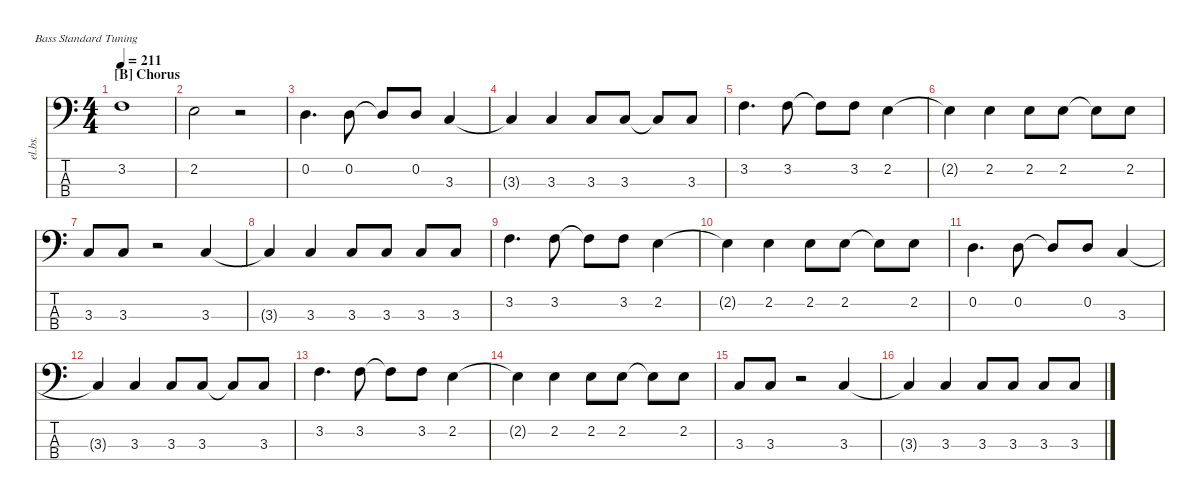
\defaultSystemsLayout 4
\hideDynamics
\bracketExtendMode nobrackets
\track ("Bass" "el.bs.") {instrument electricbassfinger}
\staff {score tabs}
\tuning (G2 D2 A1 E1)
\ts (4 4)
\section ("B" "Chorus")
\tempo 211
\clef f4
\ks c
3.2.1{dy ff beam Down} |
2.2.2{dy f beam Down} r.2{beam Down} |
0.2.4{d dy ff beam Down} 0.2.8{beam Down} 0.2{t}.8{beam Up} 0.2.8{beam Up} 3.3.4{beam Up} |
3.3{t}.4{beam Up} 3.3.4{beam Up} 3.3.8{beam Up} 3.3.8{beam Up} 3.3{t}.8{beam Up} 3.3.8{beam Up} |
3.2.4{d beam Down} 3.2.8{beam Down} 3.2{t}.8{beam Down} 3.2.8{beam Down} 2.2.4{beam Down} |
2.2{t}.4{beam Down} 2.2.4{beam Down} 2.2.8{beam Down} 2.2.8{beam Down} 2.2{t}.8{beam Down} 2.2.8{beam Down} |
3.3.8{beam Up} 3.3.8{beam Up} r.2{beam Down} 3.3.4{beam Up} |
3.3{t}.4{beam Up} 3.3.4{beam Up} 3.3.8{beam Up} 3.3.8{beam Up} 3.3.8{beam Up} 3.3.8{beam Up} |
3.2.4{d beam Down} 3.2.8{beam Down} 3.2{t}.8{beam Down} 3.2.8{beam Down} 2.2.4{beam Down} |
2.2{t}.4{beam Down} 2.2.4{beam Down} 2.2.8{beam Down} 2.2.8{beam Down} 2.2{t}.8{beam Down} 2.2.8{beam Down} |
0.2.4{d beam Down} 0.2.8{beam Down} 0.2{t}.8{beam Up} 0.2.8{beam Up} 3.3.4{beam Up} |
3.3{t}.4{beam Up} 3.3.4{beam Up} 3.3.8{beam Up} 3.3.8{beam Up} 3.3{t}.8{beam Up} 3.3.8{beam Up} |
3.2.4{d beam Down} 3.2.8{beam Down} 3.2{t}.8{beam Down} 3.2.8{beam Down} 2.2.4{beam Down} |
2.2{t}.4{beam Down} 2.2.4{beam Down} 2.2.8{beam Down} 2.2.8{beam Down} 2.2{t}.8{beam Down} 2.2.8{beam Down} |
3.3.8{beam Up} 3.3.8{beam Up} r.2{beam Down} 3.3.4{beam Up} |
3.3{t}.4{beam Up} 3.3.4{beam Up} 3.3.8{beam Up} 3.3.8{beam Up} 3.3.8{beam Up} 3.3.8{beam Up}
